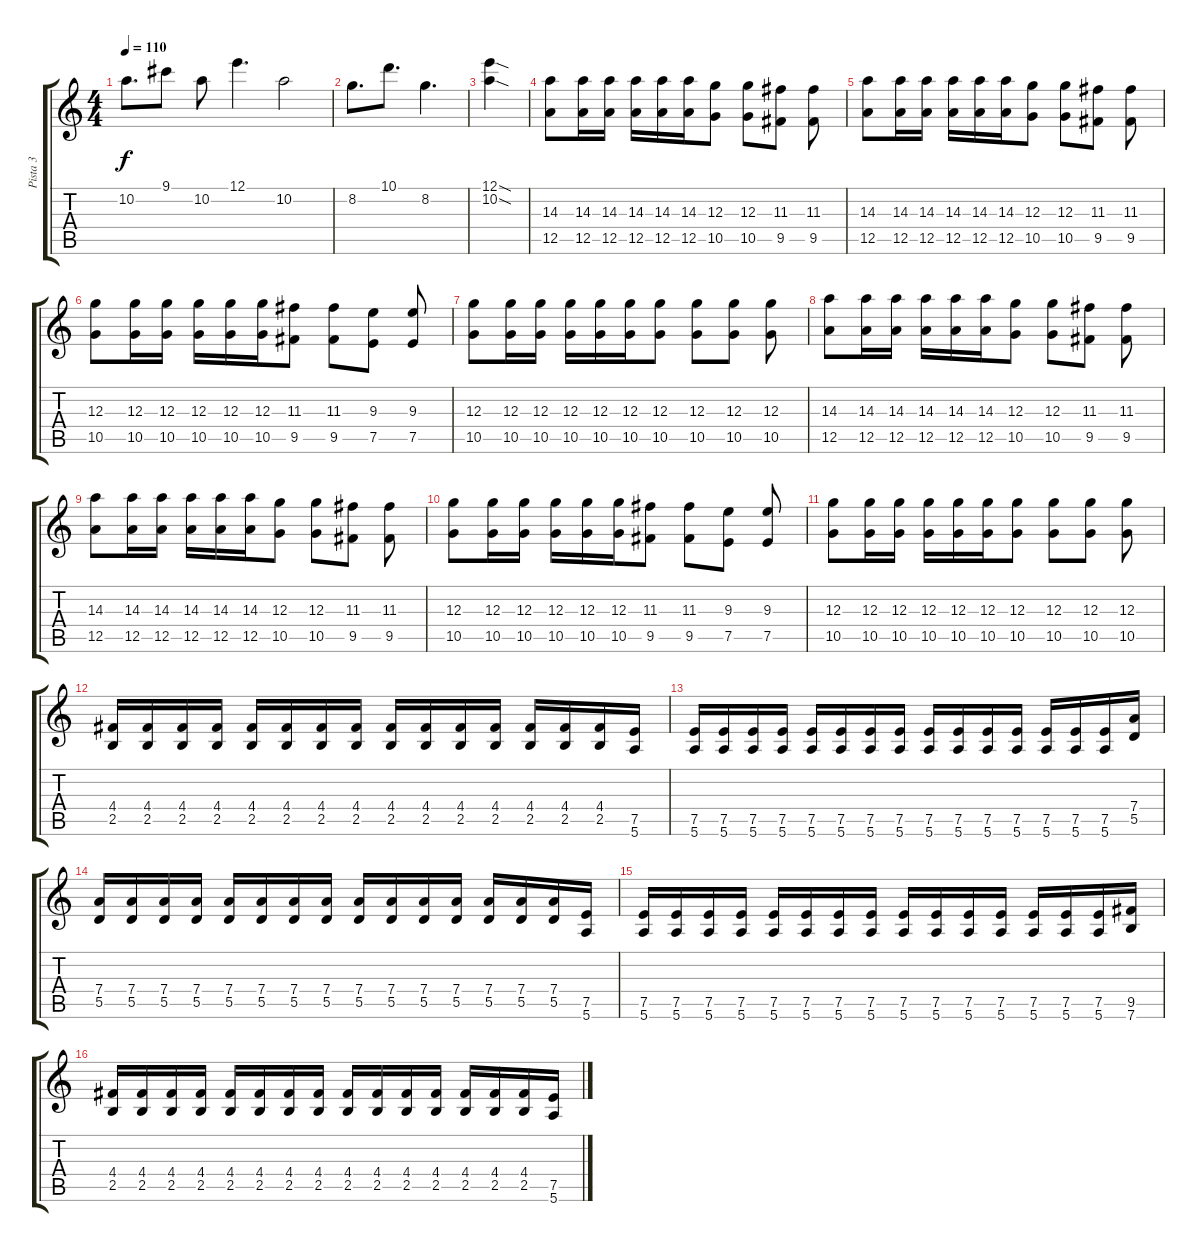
\track ("Pista 3" "Pista 3") {instrument distortionguitar}
\staff {score tabs}
\tuning (E4 B3 G3 D3 A2 E2) {hide}
\ts (4 4)
\tempo 110
\clef g2
\ks c
10.2.8{d dy f} 9.1.8 10.2.8 12.1.4{d} 10.2.2 |
8.2.8{d} 10.1.8{d} 8.2.4{d} |
(12.1{sod} 10.2{sod}).4 |
(14.3 12.5).8 (14.3 12.5).16 (14.3 12.5).16 (14.3 12.5).16 (14.3 12.5).16 (14.3 12.5).16 (12.3 10.5).8 (12.3 10.5).8 (11.3 9.5).8 (11.3 9.5).8 |
(14.3 12.5).8 (14.3 12.5).16 (14.3 12.5).16 (14.3 12.5).16 (14.3 12.5).16 (14.3 12.5).16 (12.3 10.5).8 (12.3 10.5).8 (11.3 9.5).8 (11.3 9.5).8 |
(12.3 10.5).8 (12.3 10.5).16 (12.3 10.5).16 (12.3 10.5).16 (12.3 10.5).16 (12.3 10.5).16 (11.3 9.5).8 (11.3 9.5).8 (9.3 7.5).8 (9.3 7.5).8 |
(12.3 10.5).8 (12.3 10.5).16 (12.3 10.5).16 (12.3 10.5).16 (12.3 10.5).16 (12.3 10.5).16 (12.3 10.5).8 (12.3 10.5).8 (12.3 10.5).8 (12.3 10.5).8 |
(14.3 12.5).8 (14.3 12.5).16 (14.3 12.5).16 (14.3 12.5).16 (14.3 12.5).16 (14.3 12.5).16 (12.3 10.5).8 (12.3 10.5).8 (11.3 9.5).8 (11.3 9.5).8 |
(14.3 12.5).8 (14.3 12.5).16 (14.3 12.5).16 (14.3 12.5).16 (14.3 12.5).16 (14.3 12.5).16 (12.3 10.5).8 (12.3 10.5).8 (11.3 9.5).8 (11.3 9.5).8 |
(12.3 10.5).8 (12.3 10.5).16 (12.3 10.5).16 (12.3 10.5).16 (12.3 10.5).16 (12.3 10.5).16 (11.3 9.5).8 (11.3 9.5).8 (9.3 7.5).8 (9.3 7.5).8 |
(12.3 10.5).8 (12.3 10.5).16 (12.3 10.5).16 (12.3 10.5).16 (12.3 10.5).16 (12.3 10.5).16 (12.3 10.5).8 (12.3 10.5).8 (12.3 10.5).8 (12.3 10.5).8 |
(4.4 2.5).16 (4.4 2.5).16 (4.4 2.5).16 (4.4 2.5).16 (4.4 2.5).16 (4.4 2.5).16 (4.4 2.5).16 (4.4 2.5).16 (4.4 2.5).16 (4.4 2.5).16 (4.4 2.5).16 (4.4 2.5).16 (4.4 2.5).16 (4.4 2.5).16 (4.4 2.5).16 (7.5 5.6).16 |
(7.5 5.6).16 (7.5 5.6).16 (7.5 5.6).16 (7.5 5.6).16 (7.5 5.6).16 (7.5 5.6).16 (7.5 5.6).16 (7.5 5.6).16 (7.5 5.6).16 (7.5 5.6).16 (7.5 5.6).16 (7.5 5.6).16 (7.5 5.6).16 (7.5 5.6).16 (7.5 5.6).16 (7.4 5.5).16 |
(7.4 5.5).16 (7.4 5.5).16 (7.4 5.5).16 (7.4 5.5).16 (7.4 5.5).16 (7.4 5.5).16 (7.4 5.5).16 (7.4 5.5).16 (7.4 5.5).16 (7.4 5.5).16 (7.4 5.5).16 (7.4 5.5).16 (7.4 5.5).16 (7.4 5.5).16 (7.4 5.5).16 (7.5 5.6).16 |
(7.5 5.6).16 (7.5 5.6).16 (7.5 5.6).16 (7.5 5.6).16 (7.5 5.6).16 (7.5 5.6).16 (7.5 5.6).16 (7.5 5.6).16 (7.5 5.6).16 (7.5 5.6).16 (7.5 5.6).16 (7.5 5.6).16 (7.5 5.6).16 (7.5 5.6).16 (7.5 5.6).16 (9.5 7.6).16 |
(4.4 2.5).16 (4.4 2.5).16 (4.4 2.5).16 (4.4 2.5).16 (4.4 2.5).16 (4.4 2.5).16 (4.4 2.5).16 (4.4 2.5).16 (4.4 2.5).16 (4.4 2.5).16 (4.4 2.5).16 (4.4 2.5).16 (4.4 2.5).16 (4.4 2.5).16 (4.4 2.5).16 (7.5 5.6).16
